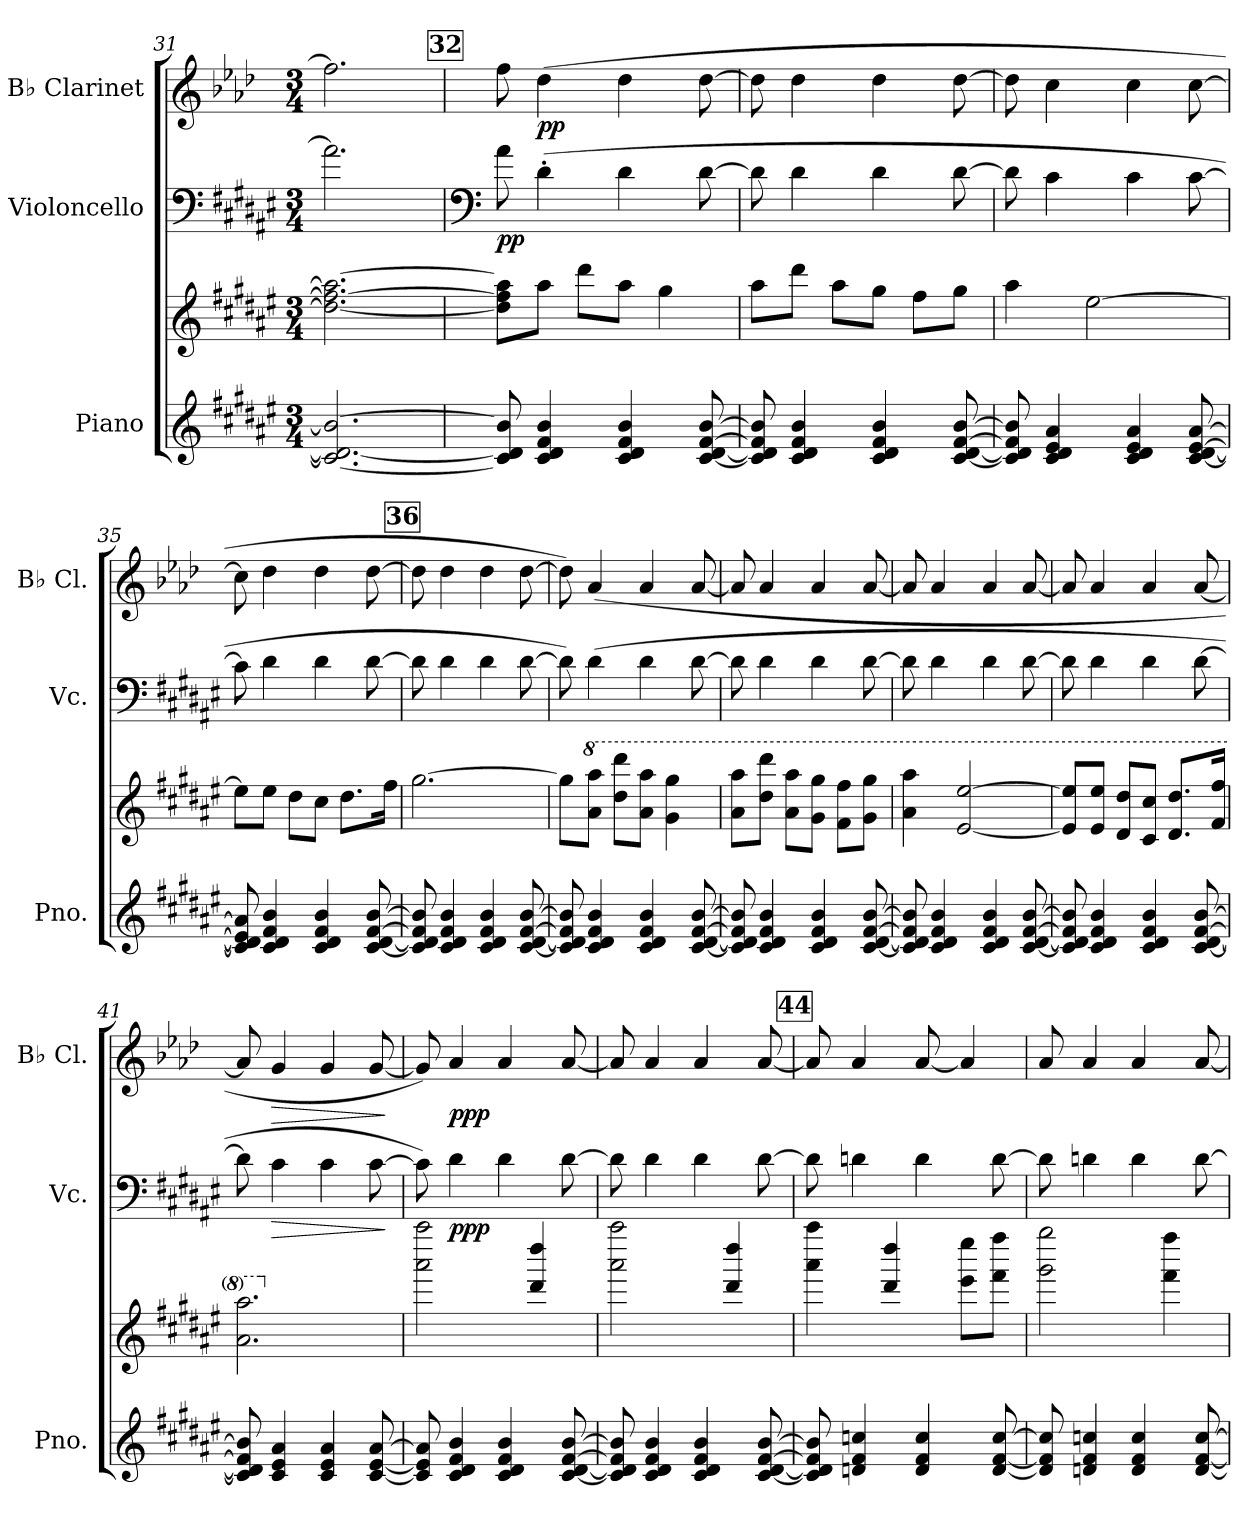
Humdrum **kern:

**kern	**kern	**dynam	**kern	**dynam	**kern	**dynam
*part3	*part3	*part3	*part2	*part2	*part1	*part1
*staff4	*staff3	*staff3/4	*staff2	*staff2	*staff1	*staff1
*I"Piano	*	*	*I"Violoncello	*	*I"B♭ Clarinet	*
*I'Pno.	*	*	*I'Vc.	*	*I'B♭ Cl.	*
*clefG2	*clefG2	*	*clefF4	*	*clefG2	*
*	*	*	*	*	*ITrd1c2	*
*k[f#c#g#d#a#e#]	*k[f#c#g#d#a#e#]	*	*k[f#c#g#d#a#e#]	*	*k[b-e-a-d-g-c-]	*
*M3/4	*M3/4	*	*M3/4	*	*M3/4	*
=31	=31	=31	=31	=31	=31	=31
2.c#/_ 2.d#/_ 2.b/_	2.dd#\_ 2.ff#\_ 2.aa#\_	.	2.a#\]	.	2.ee-\]	.
!!LO:REH:place=s1:a:B:fs=14:t=32
=32	=32	=32	=32	=32	=32	=32
*	*	*	*clefF4	*	*	*
!	!	!	!	!LO:DY:b	!	!
8c#/] 8d#/] 8b/]	8dd#\] 8ff#\] 8aa#\]L	.	8a#\	pp	8ee-\	.
!	!	!LO:DY:b=2	!	!	!	!
!	!	!LO:DY:n=1:b	!	!	!	!LO:DY:b
4c#/ 4d#/ 4f#/ 4b/	8aa#\J	pp mp	(>4d#'\	.	(>4cc-\	pp
.	8ddd#\L	.	.	.	.	.
4c#/ 4d#/ 4f#/ 4b/	8aa#\J	.	4d#\	.	4cc-\	.
.	4gg#\	.	.	.	.	.
[8c#/ [8d#/ [8f#/ [8b/	.	.	[8d#\	.	[8cc-\	.
=33	=33	=33	=33	=33	=33	=33
8c#/] 8d#/] 8f#/] 8b/]	8aa#\L	.	8d#\]	.	8cc-\]	.
4c#/ 4d#/ 4f#/ 4b/	8ddd#\J	.	4d#\	.	4cc-\	.
.	8aa#\L	.	.	.	.	.
4c#/ 4d#/ 4f#/ 4b/	8gg#\J	.	4d#\	.	4cc-\	.
.	8ff#\L	.	.	.	.	.
[8c#/ [8d#/ [8f#/ [8b/	8gg#\J	.	[8d#\	.	[8cc-\	.
!!LO:LB:g=z
=34	=34	=34	=34	=34	=34	=34
8c#/] 8d#/] 8f#/] 8b/]	4aa#\	.	8d#\]	.	8cc-\]	.
4c#/ 4d#/ 4e#/ 4a#/	.	.	4c#\	.	4b-\	.
.	[2ee#\	.	.	.	.	.
4c#/ 4d#/ 4e#/ 4a#/	.	.	4c#\	.	4b-\	.
[8c#/ [8d#/ [8e#/ [8a#/	.	.	[8c#\	.	[8b-\	.
=35	=35	=35	=35	=35	=35	=35
8c#/] 8d#/] 8e#/] 8a#/]	8ee#\L]	.	8c#\]	.	8b-\]	.
4c#/ 4d#/ 4f#/ 4b/	8ee#\J	.	4d#\	.	4cc-\	.
.	8dd#\L	.	.	.	.	.
4c#/ 4d#/ 4f#/ 4b/	8cc#\J	.	4d#\	.	4cc-\	.
.	8.dd#\L	.	.	.	.	.
[8c#/ [8d#/ [8f#/ [8b/	.	.	[8d#\	.	[8cc-\	.
.	16ff#\Jk	.	.	.	.	.
!!LO:REH:place=s1:a:B:fs=14:t=36
=36	=36	=36	=36	=36	=36	=36
8c#/] 8d#/] 8f#/] 8b/]	[2.gg#\	.	8d#\]	.	8cc-\]	.
4c#/ 4d#/ 4f#/ 4b/	.	.	4d#\	.	4cc-\	.
4c#/ 4d#/ 4f#/ 4b/	.	.	4d#\	.	4cc-\	.
[8c#/ [8d#/ [8f#/ [8b/	.	.	[8d#\	.	[8cc-\	.
=37	=37	=37	=37	=37	=37	=37
8c#/] 8d#/] 8f#/] 8b/]	8gg#\L]	.	8d#\])	.	8cc-\])	.
*	*8va	*	*	*	*	*
4c#/ 4d#/ 4f#/ 4b/	8aa#\ 8aaa#\J	.	(>4d#\	.	(>4g-/	.
.	8ddd#\ 8dddd#\L	.	.	.	.	.
4c#/ 4d#/ 4f#/ 4b/	8aa#\ 8aaa#\J	.	4d#\	.	4g-/	.
.	4gg#\ 4ggg#\	.	.	.	.	.
[8c#/ [8d#/ [8f#/ [8b/	.	.	[8d#\	.	[8g-/	.
=38	=38	=38	=38	=38	=38	=38
8c#/] 8d#/] 8f#/] 8b/]	8aa#\ 8aaa#\L	.	8d#\]	.	8g-/]	.
4c#/ 4d#/ 4f#/ 4b/	8ddd#\ 8dddd#\J	.	4d#\	.	4g-/	.
.	8aa#\ 8aaa#\L	.	.	.	.	.
4c#/ 4d#/ 4f#/ 4b/	8gg#\ 8ggg#\J	.	4d#\	.	4g-/	.
.	8ff#\ 8fff#\L	.	.	.	.	.
[8c#/ [8d#/ [8f#/ [8b/	8gg#\ 8ggg#\J	.	[8d#\	.	[8g-/	.
!!LO:PB:g=z
=39	=39	=39	=39	=39	=39	=39
8c#/] 8d#/] 8f#/] 8b/]	4aa#\ 4aaa#\	.	8d#\]	.	8g-/]	.
4c#/ 4d#/ 4f#/ 4b/	.	.	4d#\	.	4g-/	.
.	[2ee#/ [2eee#/	.	.	.	.	.
4c#/ 4d#/ 4f#/ 4b/	.	.	4d#\	.	4g-/	.
[8c#/ [8d#/ [8f#/ [8b/	.	.	[8d#\	.	[8g-/	.
=40	=40	=40	=40	=40	=40	=40
8c#/] 8d#/] 8f#/] 8b/]	8ee#/] 8eee#/]L	.	8d#\]	.	8g-/]	.
4c#/ 4d#/ 4f#/ 4b/	8ee#/ 8eee#/J	.	4d#\	.	4g-/	.
.	8dd#/ 8ddd#/L	.	.	.	.	.
4c#/ 4d#/ 4f#/ 4b/	8cc#/ 8ccc#/J	.	4d#\	.	4g-/	.
.	8.dd#/ 8.ddd#/L	.	.	.	.	.
[8c#/ [8d#/ [8f#/ [8b/	.	.	[8d#\	.	[8g-/	.
.	16ff#/ 16fff#/Jk	.	.	.	.	.
=41	=41	=41	=41	=41	=41	=41
8c#/] 8d#/] 8f#/] 8b/]	2.aa#\ 2.aaa#\	.	8d#\]	.	8g-/]	.
!	!	!	!	!LO:HP:b	!	!LO:HP:b
4c#/ 4e#/ 4a#/	.	.	4c#\	>	4f/	>
4c#/ 4e#/ 4a#/	.	.	4c#\	.	4f/	.
[8c#/ [8e#/ [8a#/	.	.	[8c#\	.	[8f/	.
.	.	.	.	]	.	]
=42	=42	=42	=42	=42	=42	=42
*	*X8va	*	*	*	*	*
!	!	!LO:DY:b=2	!	!	!	!
!	!	!LO:DY:n=1:b	!	!	!	!
8c#/] 8e#/] 8a#/]	2aaa#\ 2aaaa#\	ppp mp	8c#\])	.	8f/])	.
!	!	!	!	!LO:DY:b	!	!LO:DY:b
4c#/ 4d#/ 4f#/ 4b/	.	.	4d#\	ppp	4g-/	ppp
4c#/ 4d#/ 4f#/ 4b/	.	.	4d#\	.	4g-/	.
.	4ddd#/ 4dddd#/	.	.	.	.	.
[8c#/ [8d#/ [8f#/ [8b/	.	.	[8d#\	.	[8g-/	.
=43	=43	=43	=43	=43	=43	=43
8c#/] 8d#/] 8f#/] 8b/]	2aaa#\ 2aaaa#\	.	8d#\]	.	8g-/]	.
4c#/ 4d#/ 4f#/ 4b/	.	.	4d#\	.	4g-/	.
4c#/ 4d#/ 4f#/ 4b/	.	.	4d#\	.	4g-/	.
.	4ddd#/ 4dddd#/	.	.	.	.	.
[8c#/ [8d#/ [8f#/ [8b/	.	.	[8d#\	.	[8g-/	.
!!LO:LB:g=z
!!LO:REH:place=s1:a:B:fs=14:t=44
=44	=44	=44	=44	=44	=44	=44
8c#/] 8d#/] 8f#/] 8b/]	4aaa#\ 4aaaa#\	.	8d#\]	.	8g-/]	.
4dn/ 4f#/ 4ccn/	.	.	4dn\	.	4g-/	.
.	4ddd#/ 4dddd#/	.	.	.	.	.
4d/ 4f#/ 4cc/	.	.	4d\	.	[8g-/	.
.	8eee#\ 8eeee#\L	.	.	.	4g-/]	.
[8d/ [8f#/ [8cc/	8fff#\ 8ffff#\J	.	[8d\	.	.	.
=45	=45	=45	=45	=45	=45	=45
8d/] 8f#/] 8cc/]	2ggg#\ 2gggg#\	.	8d\]	.	8g-/	.
4dn/ 4f#/ 4ccn/	.	.	4dn\	.	4g-/	.
4d/ 4f#/ 4cc/	.	.	4d\	.	4g-/	.
.	4fff#\ 4ffff#\	.	.	.	.	.
[8d/ [8f#/ [8cc/	.	.	[8d\	.	[8g-/	.
=	=	=	=	=	=	=
*-	*-	*-	*-	*-	*-	*-
